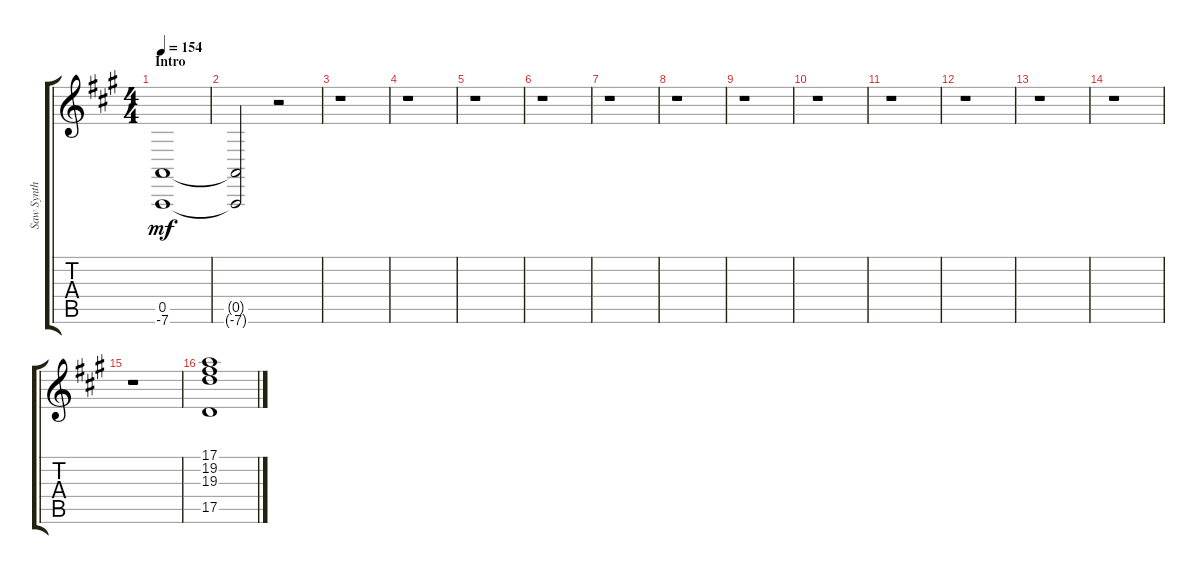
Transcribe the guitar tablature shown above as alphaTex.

\track ("Saw Synth" "Saw Synth") {instrument lead2sawtooth}
\staff {score tabs}
\tuning (E4 B3 G3 D3 A2 E2) {hide}
\ts (4 4)
\section ("" "Intro")
\tempo 154
\clef g2
\ks a
(0.5 -7.6).1{dy mf instrument lead2sawtooth} |
(0.5{t} -7.6{t}).2 r.2 |
r.1 |
r.1 |
r.1 |
r.1 |
r.1 |
r.1 |
r.1 |
r.1 |
r.1 |
r.1 |
r.1 |
r.1 |
r.1 |
(17.1 19.2 19.3 17.5).1
